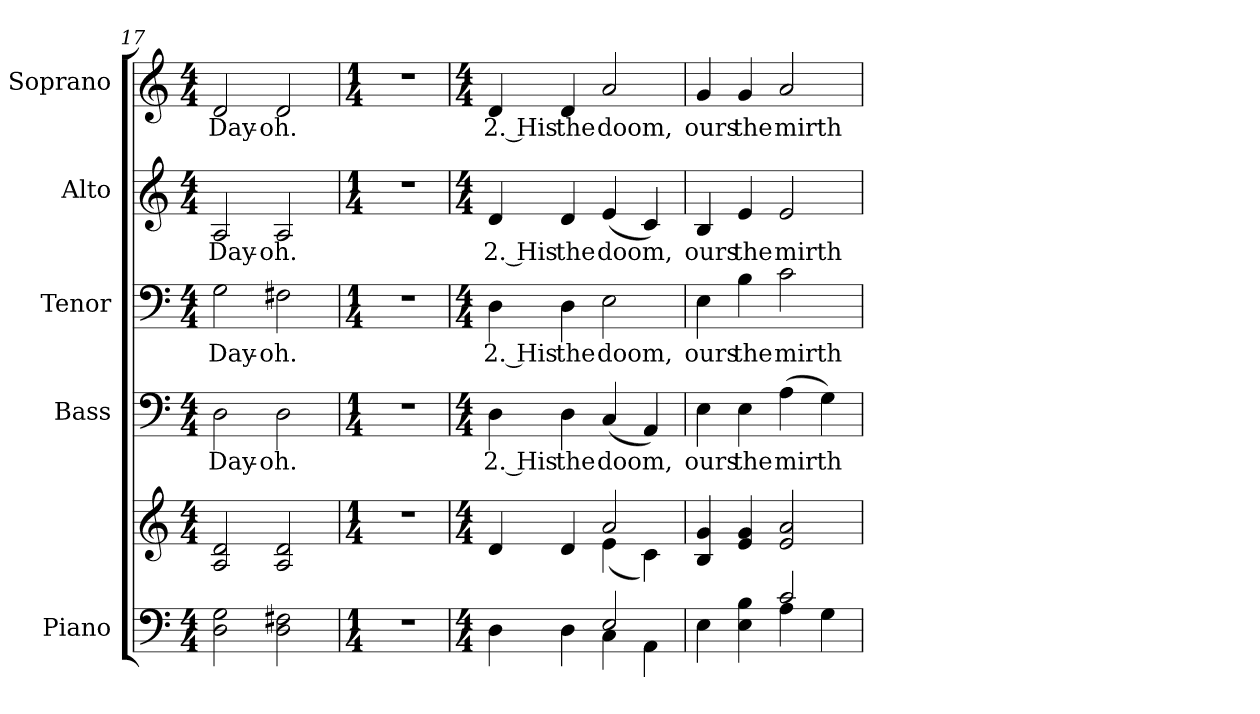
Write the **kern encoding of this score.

**kern	**kern	**kern	**text	**kern	**text	**kern	**text	**kern	**text
*part5	*part5	*part4	*part4	*part3	*part3	*part2	*part2	*part1	*part1
*staff6	*staff5	*staff4	*staff4	*staff3	*staff3	*staff2	*staff2	*staff1	*staff1
*I"Piano	*	*I"Bass	*	*I"Tenor	*	*I"Alto	*	*I"Soprano	*
*I'Pno.	*	*I'B.	*	*I'T.	*	*I'A.	*	*I'S.	*
!!LO:PB:g=z
*clefF4	*clefG2	*clefF4	*	*clefF4	*	*clefG2	*	*clefG2	*
*k[]	*k[]	*k[]	*	*k[]	*	*k[]	*	*k[]	*
*C:	*C:	*C:	*	*C:	*	*C:	*	*C:	*
*M4/4	*M4/4	*M4/4	*	*M4/4	*	*M4/4	*	*M4/4	*
=17	=17	=17	=17	=17	=17	=17	=17	=17	=17
!	!	!	!LO:LY:b:color=#000000	!	!	!	!	!	!
!	!	!	!	!	!LO:LY:b:color=#000000	!	!	!	!
!	!	!	!	!	!	!	!LO:LY:b:color=#000000	!	!
!	!	!	!	!	!	!	!	!	!LO:LY:b:color=#000000
2Di\ 2Gi	2Ai/ 2di	2Di\	Day-	2Gi\	Day-	2Ai/	Day-	2di/	Day-
!	!	!	!LO:LY:b:color=#000000	!	!	!	!	!	!
!	!	!	!	!	!LO:LY:b:color=#000000	!	!	!	!
!	!	!	!	!	!	!	!LO:LY:b:color=#000000	!	!
!	!	!	!	!	!	!	!	!	!LO:LY:b:color=#000000
2Di\ 2F#Xi	2Ai/ 2di	2Di\	-oh.	2F#Xi\	-oh.	2Ai/	-oh.	2di/	-oh.
=18	=18	=18	=18	=18	=18	=18	=18	=18	=18
*M1/4	*M1/4	*M1/4	*	*M1/4	*	*M1/4	*	*M1/4	*
!LO:N:vis=1	!LO:N:vis=1	!LO:N:vis=1	!	!LO:N:vis=1	!	!LO:N:vis=1	!	!LO:N:vis=1	!
4r	4r	4r	.	4r	.	4r	.	4r	.
!!LO:PB:g=z
=19	=19	=19	=19	=19	=19	=19	=19	=19	=19
*M4/4	*M4/4	*M4/4	*	*M4/4	*	*M4/4	*	*M4/4	*
*^	*^	*	*	*	*	*	*	*	*
!	!	!	!	!	!LO:LY:b:color=#000000	!	!	!	!	!	!
!	!	!	!	!	!	!	!LO:LY:b:color=#000000	!	!	!	!
!	!	!	!	!	!	!	!	!	!LO:LY:b:color=#000000	!	!
!	!	!	!	!	!	!	!	!	!	!	!LO:LY:b:color=#000000
4Di\	2ryy	4di/	2ryy	4Di\	2. His	4Di\	2. His	4di/	2. His	4di/	2. His
!	!	!	!	!	!LO:LY:b:color=#000000	!	!	!	!	!	!
!	!	!	!	!	!	!	!LO:LY:b:color=#000000	!	!	!	!
!	!	!	!	!	!	!	!	!	!LO:LY:b:color=#000000	!	!
!	!	!	!	!	!	!	!	!	!	!	!LO:LY:b:color=#000000
4Di\	.	4di/	.	4Di\	the	4Di\	the	4di/	the	4di/	the
!	!	!	!	!	!LO:LY:b:color=#000000	!	!	!	!	!	!
!	!	!	!	!	!	!	!LO:LY:b:color=#000000	!	!	!	!
!	!	!	!	!	!	!	!	!	!LO:LY:b:color=#000000	!	!
!	!	!	!	!	!	!	!	!	!	!	!LO:LY:b:color=#000000
2Ei/	4Ci\	2ai/	(4ei\	(4Ci/	doom,	2Ei\	doom,	(4ei/	doom,	2ai/	doom,
.	4AAi\	.	4ci\)	4AAi/)	.	.	.	4ci/)	.	.	.
*	*	*v	*v	*	*	*	*	*	*	*	*
=20	=20	=20	=20	=20	=20	=20	=20	=20	=20	=20
*	*	*^	*	*	*	*	*	*	*	*
!	!	!	!	!	!LO:LY:b:color=#000000	!	!	!	!	!	!
*	*	*v	*v	*	*	*	*	*	*	*	*
*	*	*^	*	*	*	*	*	*	*	*
!	!	!	!	!	!	!	!LO:LY:b:color=#000000	!	!	!	!
*	*	*v	*v	*	*	*	*	*	*	*	*
*	*	*^	*	*	*	*	*	*	*	*
!	!	!	!	!	!	!	!	!	!LO:LY:b:color=#000000	!	!
*	*	*v	*v	*	*	*	*	*	*	*	*
*	*	*^	*	*	*	*	*	*	*	*
!	!	!	!	!	!	!	!	!	!	!	!LO:LY:b:color=#000000
*	*	*v	*v	*	*	*	*	*	*	*	*
4Ei\	2ryy	4Bi/ 4gi	4Ei\	ours	4Ei\	ours	4Bi/	ours	4gi/	ours
!	!	!	!	!LO:LY:b:color=#000000	!	!	!	!	!	!
!	!	!	!	!	!	!LO:LY:b:color=#000000	!	!	!	!
!	!	!	!	!	!	!	!	!LO:LY:b:color=#000000	!	!
!	!	!	!	!	!	!	!	!	!	!LO:LY:b:color=#000000
4Ei\ 4Bi	.	4ei/ 4gi	4Ei\	the	4Bi\	the	4ei/	the	4gi/	the
!	!	!	!	!LO:LY:b:color=#000000	!	!	!	!	!	!
!	!	!	!	!	!	!LO:LY:b:color=#000000	!	!	!	!
!	!	!	!	!	!	!	!	!LO:LY:b:color=#000000	!	!
!	!	!	!	!	!	!	!	!	!	!LO:LY:b:color=#000000
2ci/	4Ai\	2ei/ 2ai	(4Ai\	mirth	2ci\	mirth	2ei/	mirth	2ai/	mirth
.	4Gi\	.	4Gi\)	.	.	.	.	.	.	.
*v	*v	*	*	*	*	*	*	*	*	*
=	=	=	=	=	=	=	=	=	=
*-	*-	*-	*-	*-	*-	*-	*-	*-	*-
